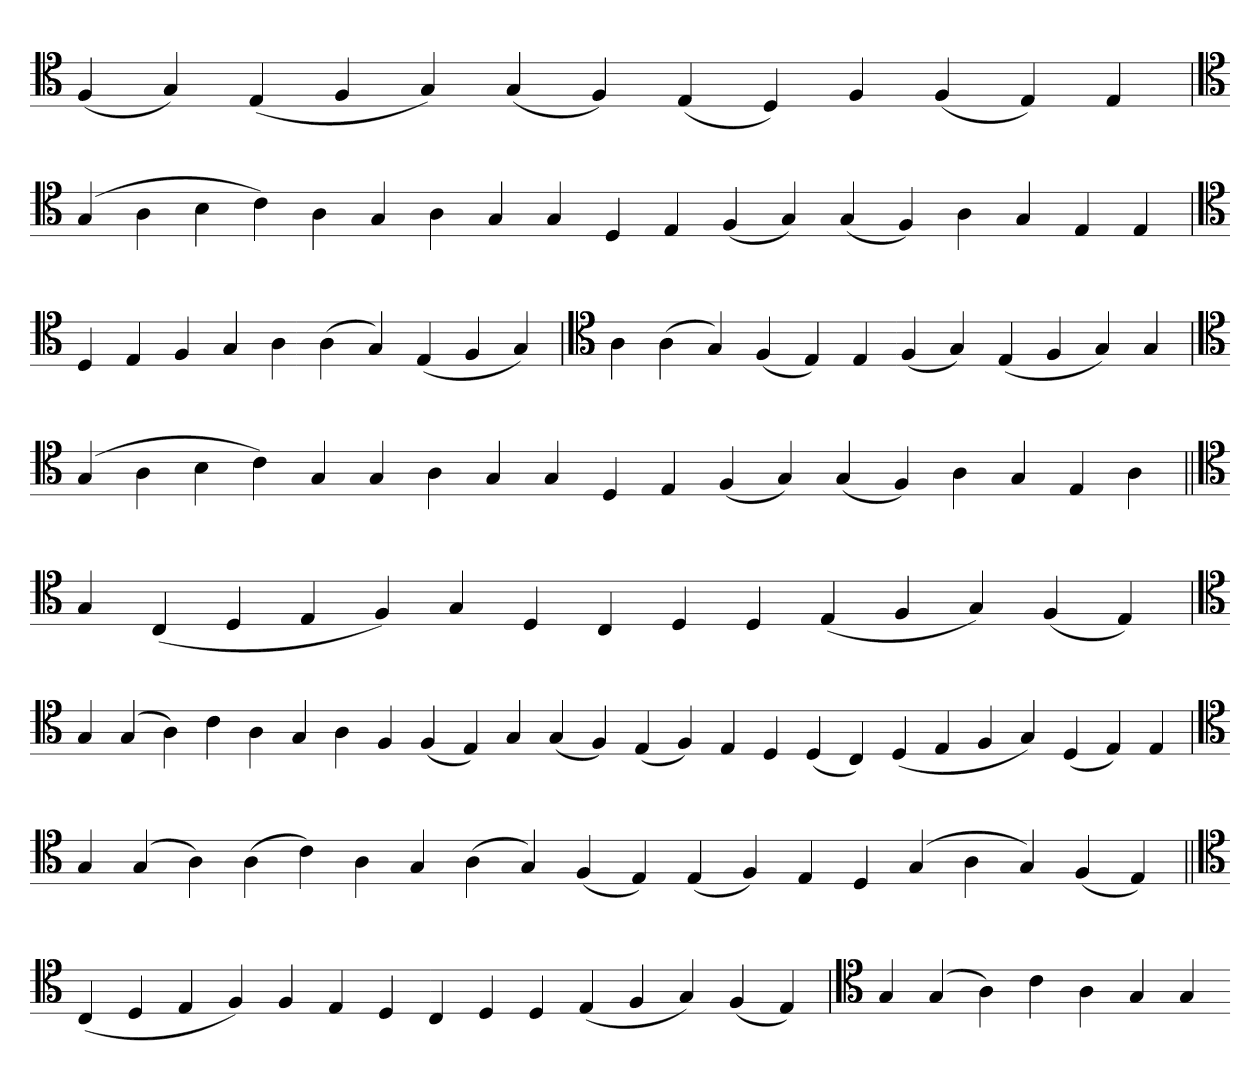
**kern
*part1
*staff1
*clefC4
=
(4F
4G)
(4E
4F
4G)
(4G
4F)
(4E
4D)
4F
(4F
4E)
4E
=
*clefC4
(4G
4A
4B
4c)
4A
4G
4A
4G
4G
4D
4E
(4F
4G)
(4G
4F)
4A
4G
4E
4E
=
*clefC4
4D
4E
4F
4G
4A
(4A
4G)
(4E
4F
4G)
=`
*clefC4
4A
(4A
4G)
(4F
4E)
4E
(4F
4G)
(4E
4F
4G)
4G
=
*clefC4
(4G
4A
4B
4c)
4G
4G
4A
4G
4G
4D
4E
(4F
4G)
(4G
4F)
4A
4G
4E
4A
=||
*clefC4
4G
(4C
4D
4E
4F)
4G
4D
4C
4D
4D
(4E
4F
4G)
(4F
4E)
=`
*clefC4
4G
(4G
4A)
4c
4A
4G
4A
4F
(4F
4E)
4G
(4G
4F)
(4E
4F)
4E
4D
(4D
4C)
(4D
4E
4F
4G)
(4D
4E)
4E
='
*clefC4
4G
(4G
4A)
(4A
4c)
4A
4G
(4A
4G)
(4F
4E)
(4E
4F)
4E
4D
(4G
4A
4G)
(4F
4E)
=||
*clefC4
(4C
4D
4E
4F)
4F
4E
4D
4C
4D
4D
(4E
4F
4G)
(4F
4E)
=`
*clefC4
4G
(4G
4A)
4c
4A
4G
4G
=-
*-
